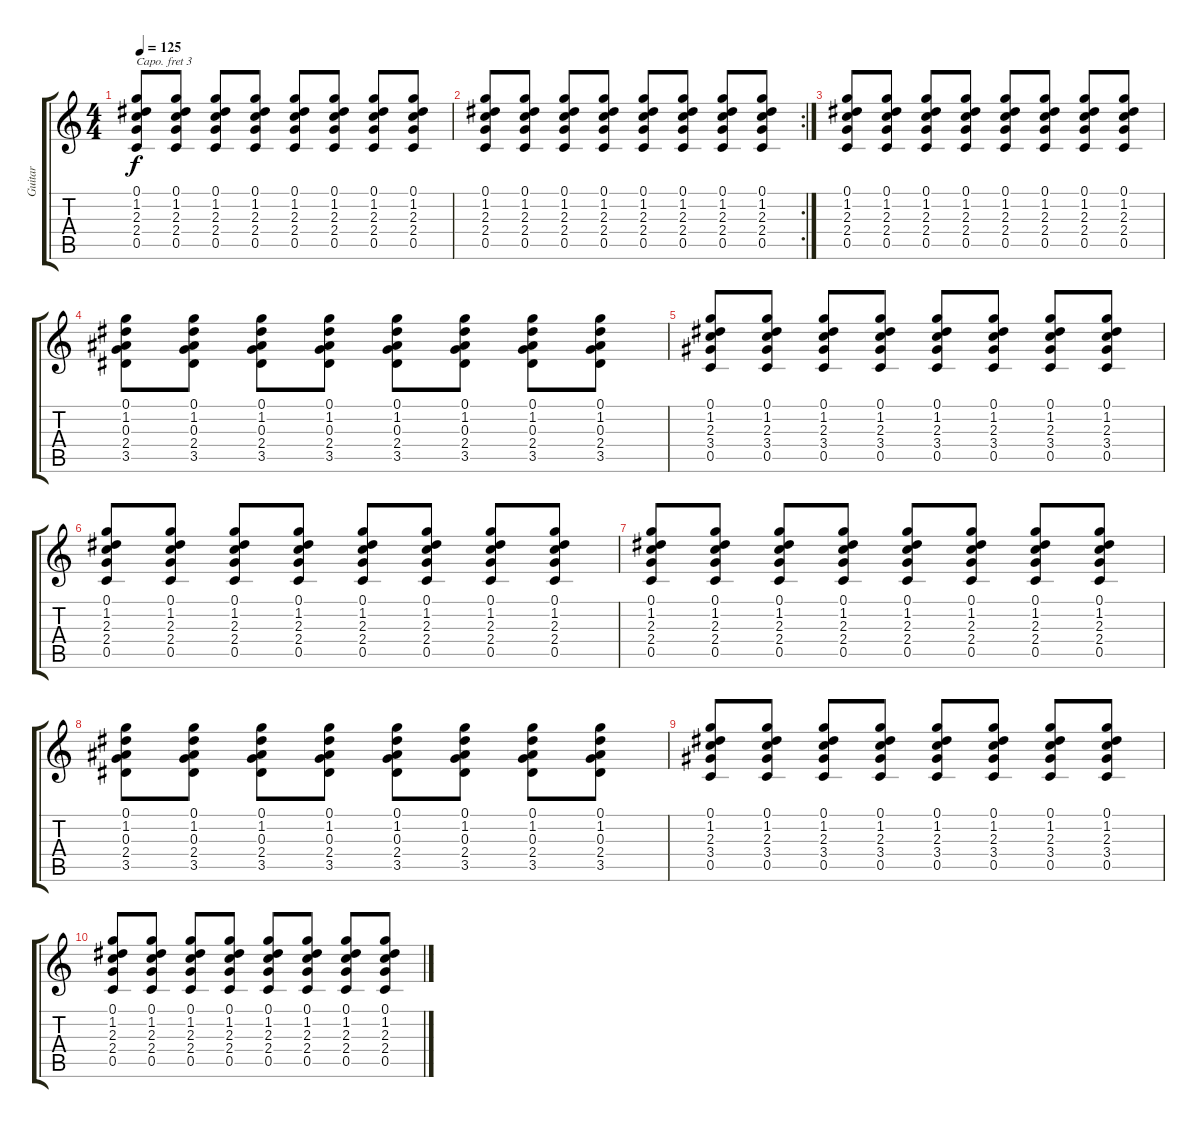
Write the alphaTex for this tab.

\track ("Guitar" "Guitar") {instrument acousticguitarsteel}
\staff {score tabs}
\capo 3
\tuning (E4 B3 G3 D3 A2 E2) {hide}
\ts (4 4)
\tempo 125
\clef g2
\ks c
(0.1 1.2 2.3 2.4 0.5).8{dy f} (0.1 1.2 2.3 2.4 0.5).8 (0.1 1.2 2.3 2.4 0.5).8 (0.1 1.2 2.3 2.4 0.5).8 (0.1 1.2 2.3 2.4 0.5).8 (0.1 1.2 2.3 2.4 0.5).8 (0.1 1.2 2.3 2.4 0.5).8 (0.1 1.2 2.3 2.4 0.5).8 |
\rc 2
(0.1 1.2 2.3 2.4 0.5).8 (0.1 1.2 2.3 2.4 0.5).8 (0.1 1.2 2.3 2.4 0.5).8 (0.1 1.2 2.3 2.4 0.5).8 (0.1 1.2 2.3 2.4 0.5).8 (0.1 1.2 2.3 2.4 0.5).8 (0.1 1.2 2.3 2.4 0.5).8 (0.1 1.2 2.3 2.4 0.5).8 |
(0.1 1.2 2.3 2.4 0.5).8 (0.1 1.2 2.3 2.4 0.5).8 (0.1 1.2 2.3 2.4 0.5).8 (0.1 1.2 2.3 2.4 0.5).8 (0.1 1.2 2.3 2.4 0.5).8 (0.1 1.2 2.3 2.4 0.5).8 (0.1 1.2 2.3 2.4 0.5).8 (0.1 1.2 2.3 2.4 0.5).8 |
(0.1 1.2 0.3 2.4 3.5).8 (0.1 1.2 0.3 2.4 3.5).8 (0.1 1.2 0.3 2.4 3.5).8 (0.1 1.2 0.3 2.4 3.5).8 (0.1 1.2 0.3 2.4 3.5).8 (0.1 1.2 0.3 2.4 3.5).8 (0.1 1.2 0.3 2.4 3.5).8 (0.1 1.2 0.3 2.4 3.5).8 |
(0.1 1.2 2.3 3.4 0.5).8 (0.1 1.2 2.3 3.4 0.5).8 (0.1 1.2 2.3 3.4 0.5).8 (0.1 1.2 2.3 3.4 0.5).8 (0.1 1.2 2.3 3.4 0.5).8 (0.1 1.2 2.3 3.4 0.5).8 (0.1 1.2 2.3 3.4 0.5).8 (0.1 1.2 2.3 3.4 0.5).8 |
(0.1 1.2 2.3 2.4 0.5).8 (0.1 1.2 2.3 2.4 0.5).8 (0.1 1.2 2.3 2.4 0.5).8 (0.1 1.2 2.3 2.4 0.5).8 (0.1 1.2 2.3 2.4 0.5).8 (0.1 1.2 2.3 2.4 0.5).8 (0.1 1.2 2.3 2.4 0.5).8 (0.1 1.2 2.3 2.4 0.5).8 |
(0.1 1.2 2.3 2.4 0.5).8 (0.1 1.2 2.3 2.4 0.5).8 (0.1 1.2 2.3 2.4 0.5).8 (0.1 1.2 2.3 2.4 0.5).8 (0.1 1.2 2.3 2.4 0.5).8 (0.1 1.2 2.3 2.4 0.5).8 (0.1 1.2 2.3 2.4 0.5).8 (0.1 1.2 2.3 2.4 0.5).8 |
(0.1 1.2 0.3 2.4 3.5).8 (0.1 1.2 0.3 2.4 3.5).8 (0.1 1.2 0.3 2.4 3.5).8 (0.1 1.2 0.3 2.4 3.5).8 (0.1 1.2 0.3 2.4 3.5).8 (0.1 1.2 0.3 2.4 3.5).8 (0.1 1.2 0.3 2.4 3.5).8 (0.1 1.2 0.3 2.4 3.5).8 |
(0.1 1.2 2.3 3.4 0.5).8 (0.1 1.2 2.3 3.4 0.5).8 (0.1 1.2 2.3 3.4 0.5).8 (0.1 1.2 2.3 3.4 0.5).8 (0.1 1.2 2.3 3.4 0.5).8 (0.1 1.2 2.3 3.4 0.5).8 (0.1 1.2 2.3 3.4 0.5).8 (0.1 1.2 2.3 3.4 0.5).8 |
(0.1 1.2 2.3 2.4 0.5).8 (0.1 1.2 2.3 2.4 0.5).8 (0.1 1.2 2.3 2.4 0.5).8 (0.1 1.2 2.3 2.4 0.5).8 (0.1 1.2 2.3 2.4 0.5).8 (0.1 1.2 2.3 2.4 0.5).8 (0.1 1.2 2.3 2.4 0.5).8 (0.1 1.2 2.3 2.4 0.5).8
